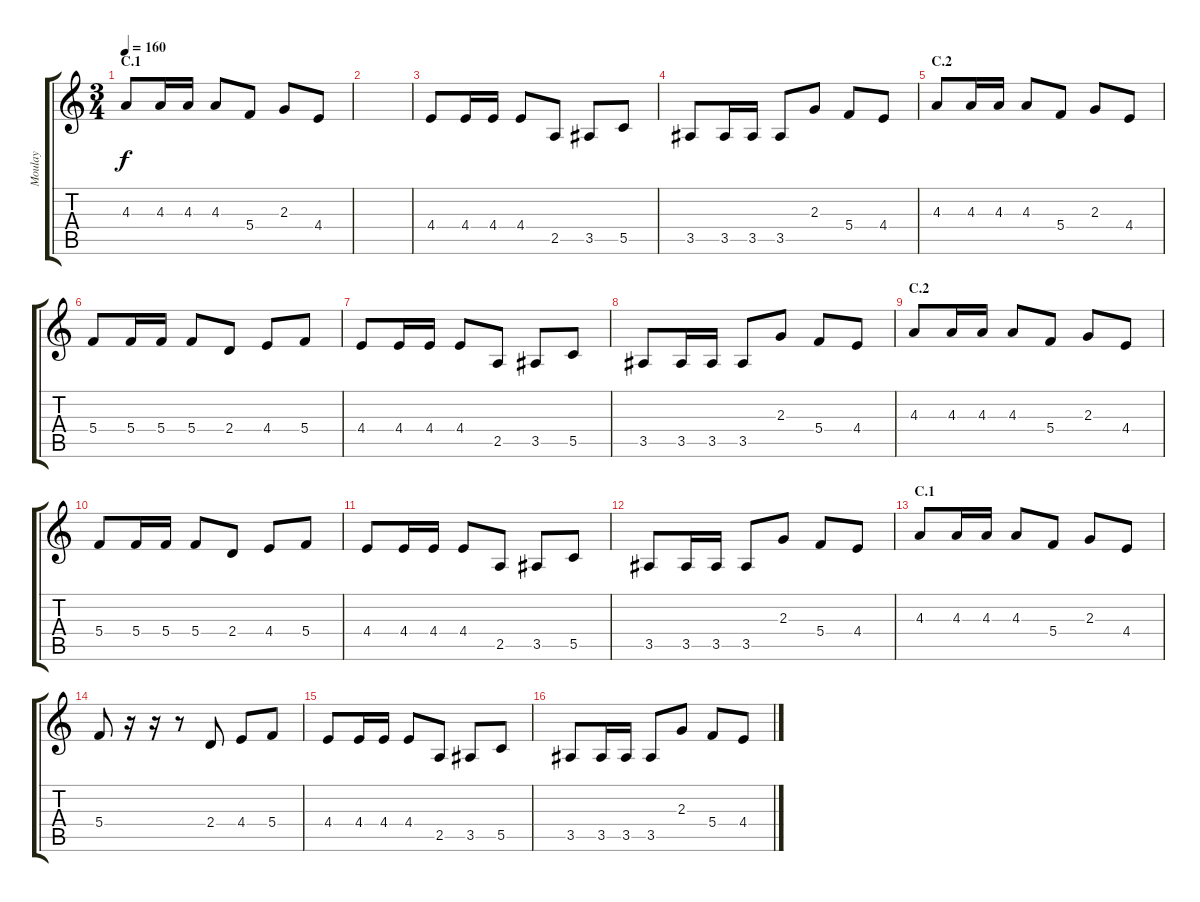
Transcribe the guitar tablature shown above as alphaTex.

\track ("Moulay" "Moulay") {instrument distortionguitar}
\staff {score tabs}
\tuning (D4 A3 F3 C3 G2 D2) {hide}
\ts (3 4)
\section ("" "C.1")
\tempo 160
\clef g2
\ks c
4.3.8{dy f} 4.3.16 4.3.16 4.3.8 5.4.8 2.3.8 4.4.8 |
|
4.4.8 4.4.16 4.4.16 4.4.8 2.5.8 3.5.8 5.5.8 |
3.5.8 3.5.16 3.5.16 3.5.8 2.3.8 5.4.8 4.4.8 |
\section ("" "C.2")
4.3.8 4.3.16 4.3.16 4.3.8 5.4.8 2.3.8 4.4.8 |
5.4.8 5.4.16 5.4.16 5.4.8 2.4.8 4.4.8 5.4.8 |
4.4.8 4.4.16 4.4.16 4.4.8 2.5.8 3.5.8 5.5.8 |
3.5.8 3.5.16 3.5.16 3.5.8 2.3.8 5.4.8 4.4.8 |
\section ("" "C.2")
4.3.8 4.3.16 4.3.16 4.3.8 5.4.8 2.3.8 4.4.8 |
5.4.8 5.4.16 5.4.16 5.4.8 2.4.8 4.4.8 5.4.8 |
4.4.8 4.4.16 4.4.16 4.4.8 2.5.8 3.5.8 5.5.8 |
3.5.8 3.5.16 3.5.16 3.5.8 2.3.8 5.4.8 4.4.8 |
\section ("" "C.1")
4.3.8 4.3.16 4.3.16 4.3.8 5.4.8 2.3.8 4.4.8 |
5.4.8 r.16 r.16 r.8 2.4.8 4.4.8 5.4.8 |
4.4.8 4.4.16 4.4.16 4.4.8 2.5.8 3.5.8 5.5.8 |
3.5.8 3.5.16 3.5.16 3.5.8 2.3.8 5.4.8 4.4.8
